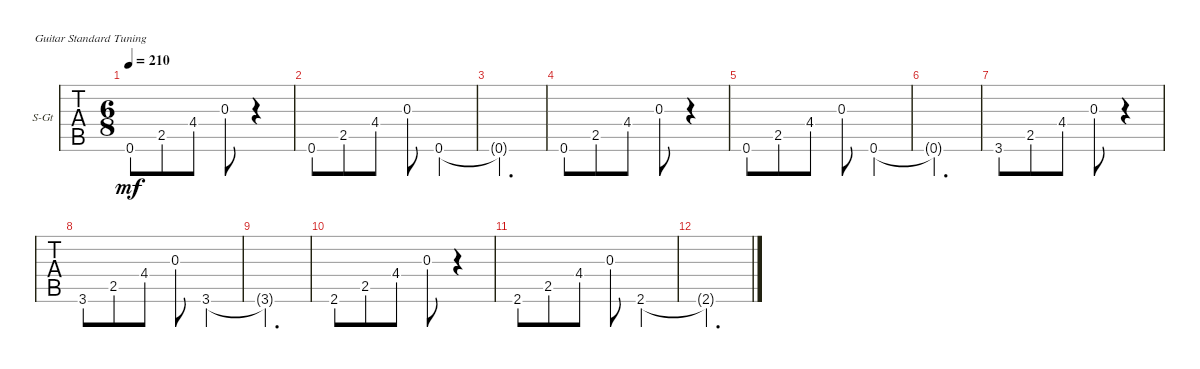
\defaultSystemsLayout 4
\bracketExtendMode groupsimilarinstruments
\firstSystemTrackNameOrientation horizontal
\otherSystemsTrackNameOrientation horizontal
\track ("Steel Guitar" "S-Gt") {instrument acousticguitarsteel}
\staff {tabs}
\tuning (E4 B3 G3 D3 A2 E2)
\ts (6 8)
\tempo 210
\clef g2
\ks c
0.6.8{dy mf instrument acousticguitarsteel} 2.5.8 4.4.8 0.3.8 r.4 |
0.6.8 2.5.8 4.4.8 0.3.8 0.6.4 |
0.6{t}.2{d} |
0.6.8 2.5.8 4.4.8 0.3.8 r.4 |
0.6.8 2.5.8 4.4.8 0.3.8 0.6.4 |
0.6{t}.2{d} |
3.6.8 2.5.8 4.4.8 0.3.8 r.4 |
3.6.8 2.5.8 4.4.8 0.3.8 3.6.4 |
3.6{t}.2{d} |
2.6.8 2.5.8 4.4.8 0.3.8 r.4 |
2.6.8 2.5.8 4.4.8 0.3.8 2.6.4 |
2.6{t}.2{d}
